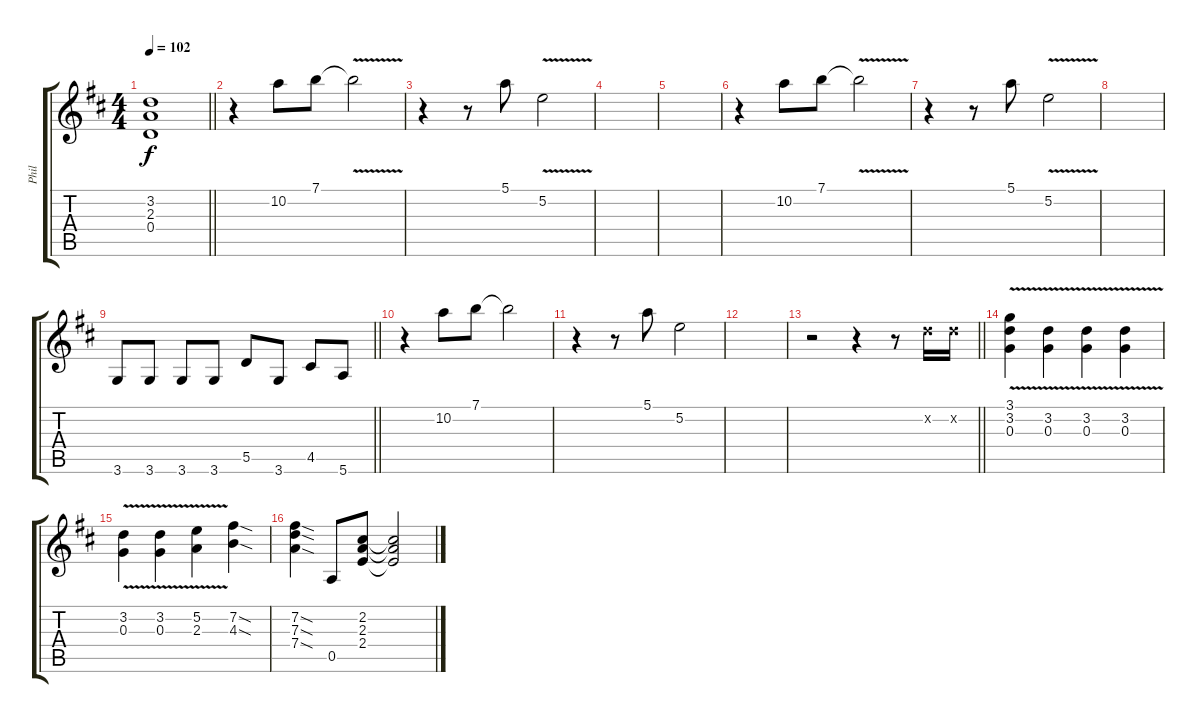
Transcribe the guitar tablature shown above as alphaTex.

\track ("Phil" "Phil") {instrument distortionguitar}
\staff {score tabs}
\tuning (E4 B3 G3 D3 A2 E2) {hide}
\ts (4 4)
\tempo 102
\clef g2
\barLineRight lightlight
\ks d
(3.2 2.3 0.4).1{dy f} |
r.4 10.2.8 7.1.8 7.1{v t}.2 |
r.4 r.8 5.1.8 5.2{v}.2 |
|
|
r.4 10.2.8 7.1.8 7.1{v t}.2 |
r.4 r.8 5.1.8 5.2{v}.2 |
|
\barLineRight lightlight
3.6.8 3.6.8 3.6.8 3.6.8 5.5.8 3.6.8 4.5.8 5.6.8 |
r.4 10.2.8 7.1.8 7.1{t}.2 |
r.4 r.8 5.1.8 5.2.2 |
|
\barLineRight lightlight
r.2 r.4 r.8 3.2{x}.16 3.2{x}.16 |
(3.1{v} 3.2{v} 0.3{v}).4 (3.2{v} 0.3{v}).4 (3.2{v} 0.3{v}).4 (3.2{v} 0.3{v}).4 |
(3.2{v} 0.3{v}).4 (3.2{v} 0.3{v}).4 (5.2{v} 2.3{v}).4 (7.2{sod} 4.3{sod}).4 |
(7.2{sod} 7.3{sod} 7.4{sod}).4 0.5.8 (2.2 2.3 2.4).8 (2.2{t} 2.3{t} 2.4{t}).2
